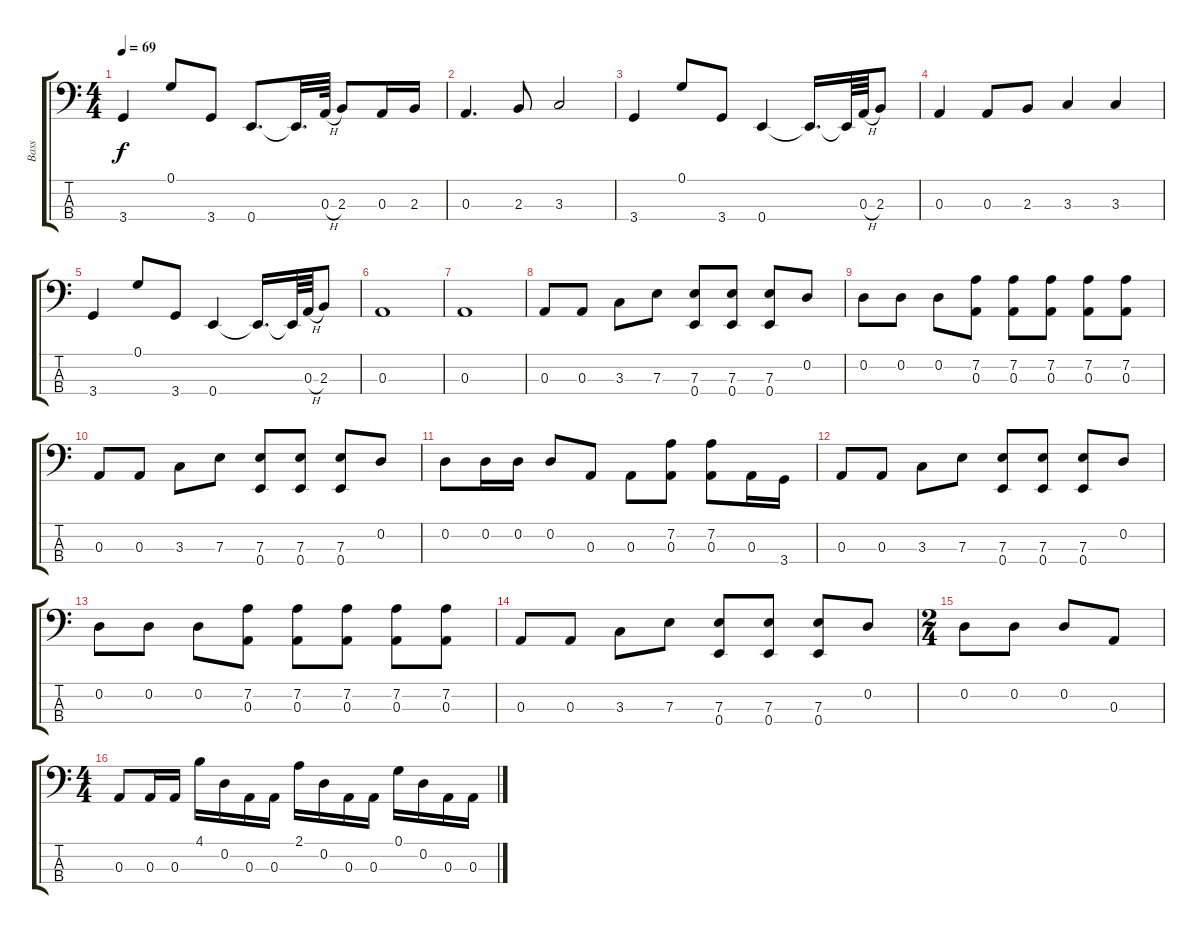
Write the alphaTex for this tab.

\track ("Bass" "Bass") {instrument slapbass2}
\staff {score tabs}
\tuning (G2 D2 A1 E1) {hide}
\ts (4 4)
\tempo 69
\clef f4
\ks c
3.4.4{dy f} 0.1.8 3.4.8 0.4.8{d} 0.4{t}.32{d} 0.3{h}.64 2.3.8 0.3.16 2.3.16 |
0.3.4{d} 2.3.8 3.3.2 |
3.4.4 0.1.8 3.4.8 0.4.4 0.4{t}.16{d} 0.4{t}.64 0.3{h}.64 2.3.8 |
0.3.4 0.3.8 2.3.8 3.3.4 3.3.4 |
3.4.4 0.1.8 3.4.8 0.4.4 0.4{t}.16{d} 0.4{t}.64 0.3{h}.64 2.3.8 |
0.3.1 |
0.3.1 |
0.3.8 0.3.8 3.3.8 7.3.8 (7.3 0.4).8 (7.3 0.4).8 (7.3 0.4).8 0.2.8 |
0.2.8 0.2.8 0.2.8 (7.2 0.3).8 (7.2 0.3).8 (7.2 0.3).8 (7.2 0.3).8 (7.2 0.3).8 |
0.3.8 0.3.8 3.3.8 7.3.8 (7.3 0.4).8 (7.3 0.4).8 (7.3 0.4).8 0.2.8 |
0.2.8 0.2.16 0.2.16 0.2.8 0.3.8 0.3.8 (7.2 0.3).8 (7.2 0.3).8 0.3.16 3.4.16 |
0.3.8 0.3.8 3.3.8 7.3.8 (7.3 0.4).8 (7.3 0.4).8 (7.3 0.4).8 0.2.8 |
0.2.8 0.2.8 0.2.8 (7.2 0.3).8 (7.2 0.3).8 (7.2 0.3).8 (7.2 0.3).8 (7.2 0.3).8 |
0.3.8 0.3.8 3.3.8 7.3.8 (7.3 0.4).8 (7.3 0.4).8 (7.3 0.4).8 0.2.8 |
\ts (2 4)
0.2.8 0.2.8 0.2.8 0.3.8 |
\ts (4 4)
0.3.8 0.3.16 0.3.16 4.1.16 0.2.16 0.3.16 0.3.16 2.1.16 0.2.16 0.3.16 0.3.16 0.1.16 0.2.16 0.3.16 0.3.16
